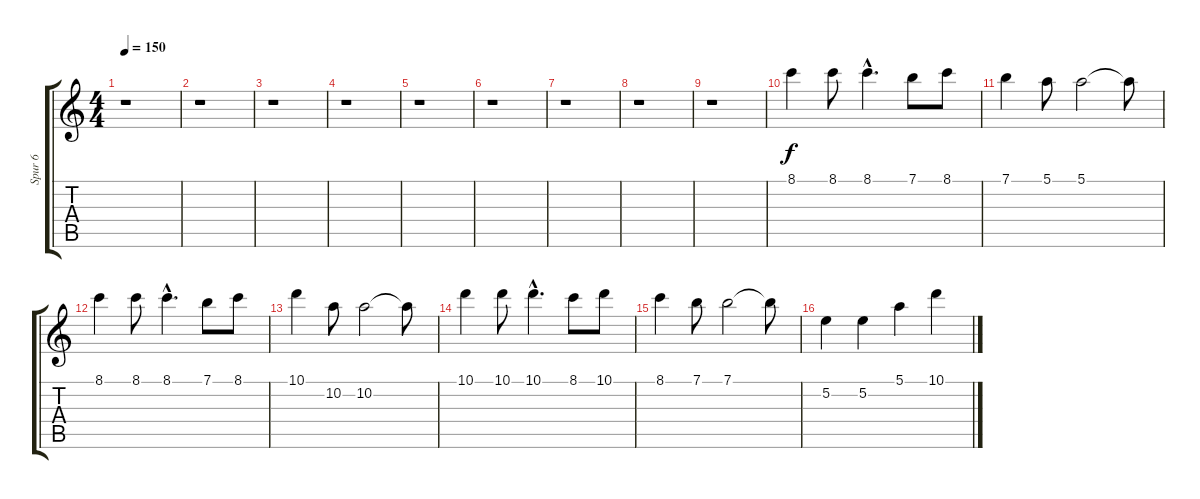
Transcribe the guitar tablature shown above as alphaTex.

\track ("Spur 6" "Spur 6") {instrument distortionguitar}
\staff {score tabs}
\tuning (E4 B3 G3 D3 A2 E2) {hide}
\ts (4 4)
\tempo 150
\clef g2
\ks c
r.1{dy f} |
r.1 |
r.1 |
r.1 |
r.1 |
r.1 |
r.1 |
r.1 |
r.1 |
8.1.4 8.1.8 8.1{hac}.4{d} 7.1.8 8.1.8 |
7.1.4 5.1.8 5.1.2 5.1{t}.8 |
8.1.4 8.1.8 8.1{hac}.4{d} 7.1.8 8.1.8 |
10.1.4 10.2.8 10.2.2 10.2{t}.8 |
10.1.4 10.1.8 10.1{hac}.4{d} 8.1.8 10.1.8 |
8.1.4 7.1.8 7.1.2 7.1{t}.8 |
5.2.4 5.2.4 5.1.4 10.1.4
